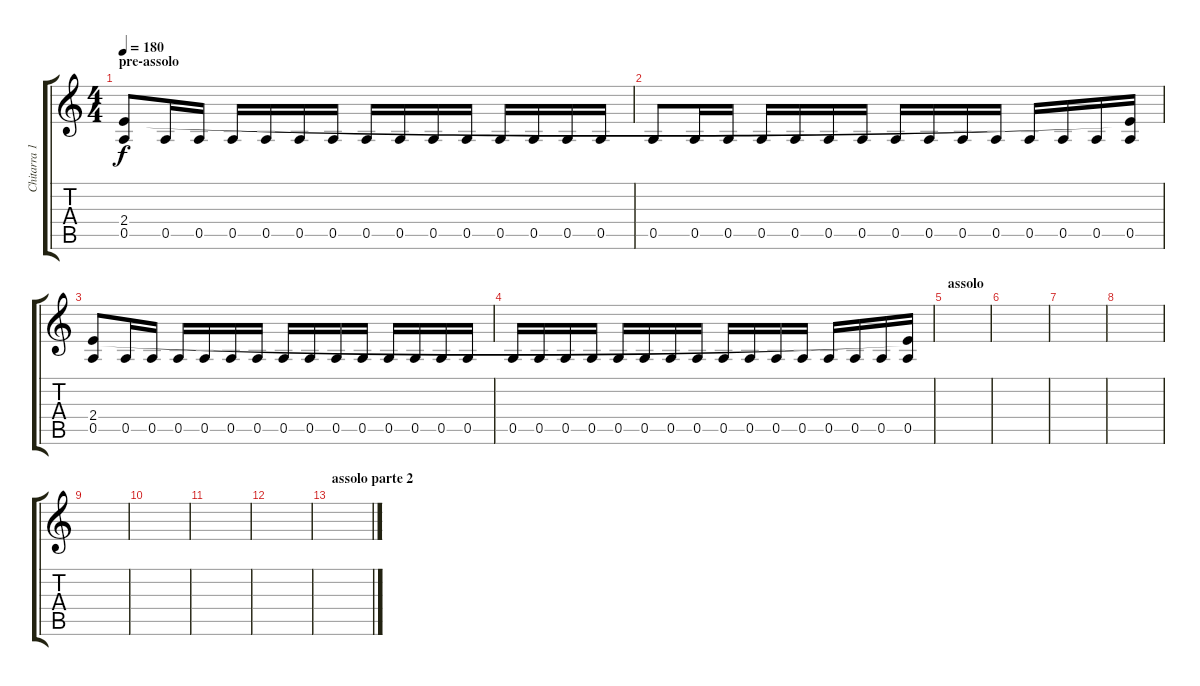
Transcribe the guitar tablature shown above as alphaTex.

\track ("Chitarra 1" "Chitarra 1") {instrument distortionguitar}
\staff {score tabs}
\tuning (E4 B3 G3 D3 A2 E2) {hide}
\ts (4 4)
\section ("" "pre-assolo")
\tempo 180
\clef g2
\ks c
(2.4 0.5).8{dy f} 0.5.16 0.5.16 0.5.16 0.5.16 0.5.16 0.5.16 0.5.16 0.5.16 0.5.16 0.5.16 0.5.16 0.5.16 0.5.16 0.5.16 |
0.5.8 0.5.16 0.5.16 0.5.16 0.5.16 0.5.16 0.5.16 0.5.16 0.5.16 0.5.16 0.5.16 0.5.16 0.5.16 0.5.16 (2.4{t} 0.5).16 |
(2.4 0.5).8 0.5.16 0.5.16 0.5.16 0.5.16 0.5.16 0.5.16 0.5.16 0.5.16 0.5.16 0.5.16 0.5.16 0.5.16 0.5.16 0.5.16 |
0.5.16 0.5.16 0.5.16 0.5.16 0.5.16 0.5.16 0.5.16 0.5.16 0.5.16 0.5.16 0.5.16 0.5.16 0.5.16 0.5.16 0.5.16 (2.4{t} 0.5).16 |
\section ("" "assolo")
|
|
|
|
|
|
|
|
\section ("" "assolo parte 2")
